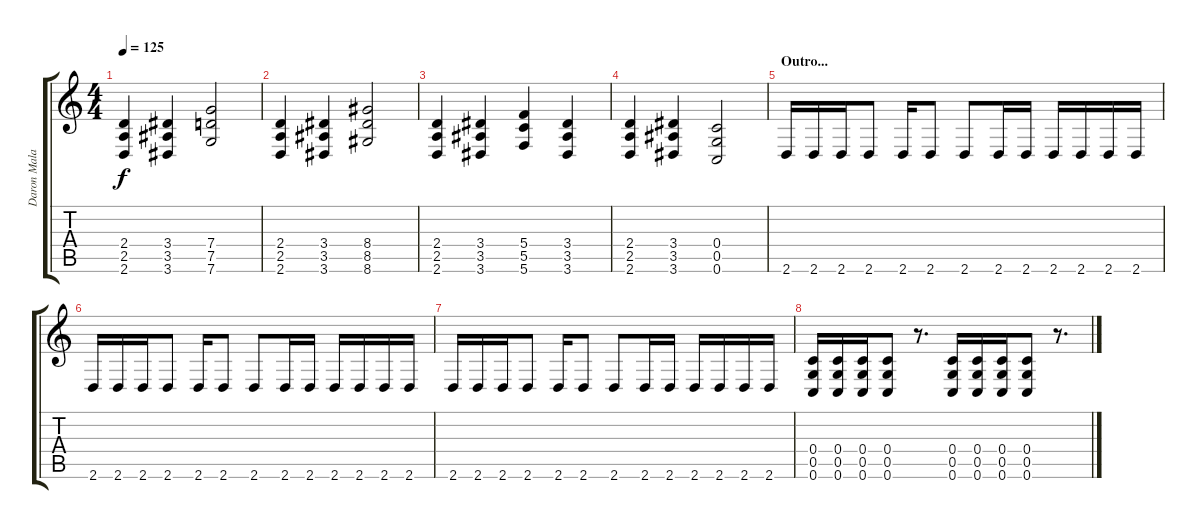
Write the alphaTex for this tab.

\track ("Daron Malakian" "Daron Mala") {instrument overdrivenguitar}
\staff {score tabs}
\tuning (D4 A3 F3 C3 G2 C2) {hide}
\ts (4 4)
\tempo 125
\clef g2
\ks c
(2.4 2.5 2.6).4{dy f} (3.4 3.5 3.6).4 (7.4 7.5 7.6).2 |
(2.4 2.5 2.6).4 (3.4 3.5 3.6).4 (8.4 8.5 8.6).2 |
(2.4 2.5 2.6).4 (3.4 3.5 3.6).4 (5.4 5.5 5.6).4 (3.4 3.5 3.6).4 |
(2.4 2.5 2.6).4 (3.4 3.5 3.6).4 (0.4 0.5 0.6).2 |
\section ("" "Outro...")
2.6.16 2.6.16 2.6.16 2.6.8 2.6.16 2.6.8 2.6.8 2.6.16 2.6.16 2.6.16 2.6.16 2.6.16 2.6.16 |
2.6.16 2.6.16 2.6.16 2.6.8 2.6.16 2.6.8 2.6.8 2.6.16 2.6.16 2.6.16 2.6.16 2.6.16 2.6.16 |
2.6.16 2.6.16 2.6.16 2.6.8 2.6.16 2.6.8 2.6.8 2.6.16 2.6.16 2.6.16 2.6.16 2.6.16 2.6.16 |
(0.4 0.5 0.6).16 (0.4 0.5 0.6).16 (0.4 0.5 0.6).16 (0.4 0.5 0.6).8 r.8{d} (0.4 0.5 0.6).16 (0.4 0.5 0.6).16 (0.4 0.5 0.6).16 (0.4 0.5 0.6).8 r.8{d}
